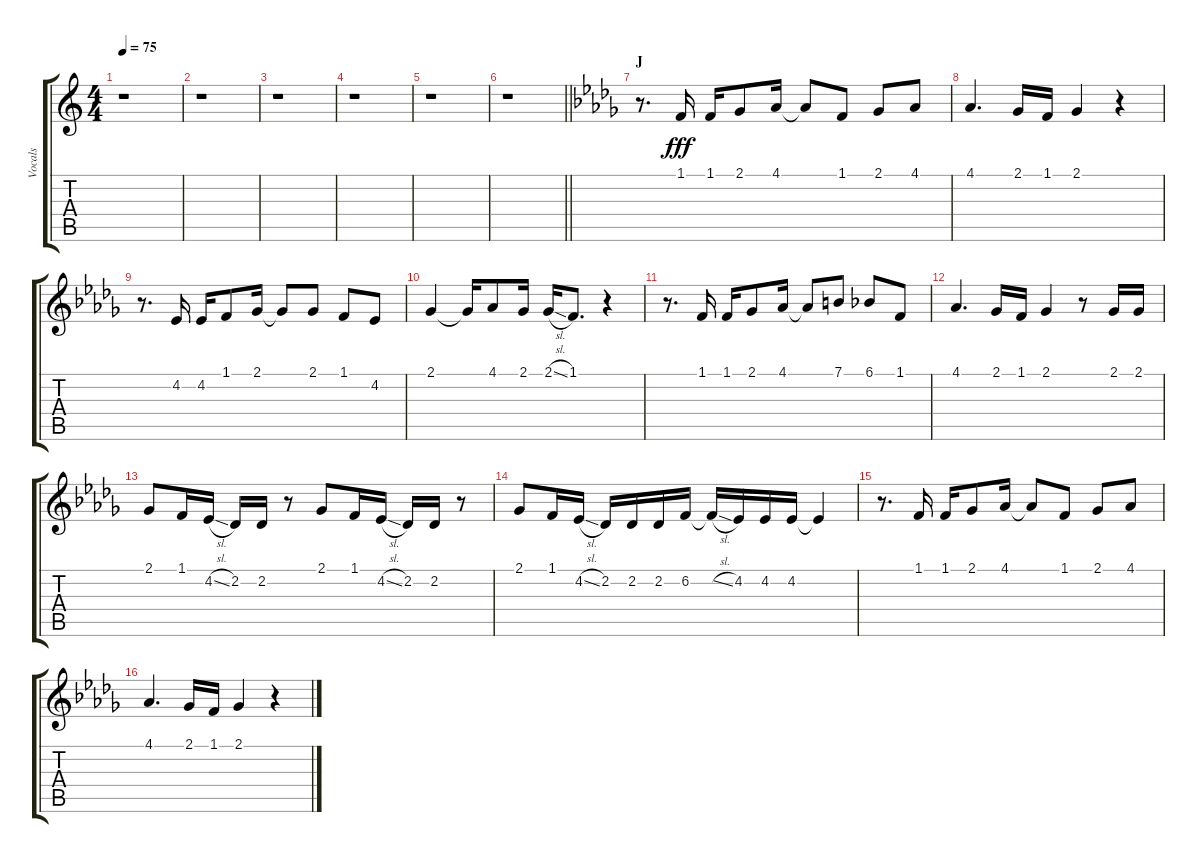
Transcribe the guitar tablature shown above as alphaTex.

\track ("Vocals" "Vocals") {instrument voiceoohs}
\staff {score tabs}
\tuning (E4 B3 G3 D3 A2 E2) {hide}
\ts (4 4)
\tempo 75
\clef g2
\ks c
r.1{dy fff} |
r.1 |
r.1 |
r.1 |
r.1 |
\barLineRight lightlight
r.1 |
\section ("" "J")
\ks db
r.8{d} 1.1.16 1.1.16 2.1.8 4.1.16 4.1{t}.8 1.1.8 2.1.8 4.1.8 |
4.1.4{d} 2.1.16 1.1.16 2.1.4 r.4 |
r.8{d} 4.2.16 4.2.16 1.1.8 2.1.16 2.1{t}.8 2.1.8 1.1.8 4.2.8 |
2.1.4 2.1{t}.16 4.1.8 2.1.16 2.1{sl}.16 1.1.8{d} r.4 |
r.8{d} 1.1.16 1.1.16 2.1.8 4.1.16 4.1{t}.8 7.1.8 6.1.8 1.1.8 |
4.1.4{d} 2.1.16 1.1.16 2.1.4 r.8 2.1.16 2.1.16 |
2.1.8 1.1.16 4.2{sl}.16 2.2.16 2.2.16 r.8 2.1.8 1.1.16 4.2{sl}.16 2.2.16 2.2.16 r.8 |
2.1.8 1.1.16 4.2{sl}.16 2.2.16 2.2.16 2.2.16 6.2.16 6.2{sl t}.16 4.2.16 4.2.16 4.2.16 4.2{t}.4 |
r.8{d} 1.1.16 1.1.16 2.1.8 4.1.16 4.1{t}.8 1.1.8 2.1.8 4.1.8 |
4.1.4{d} 2.1.16 1.1.16 2.1.4 r.4
